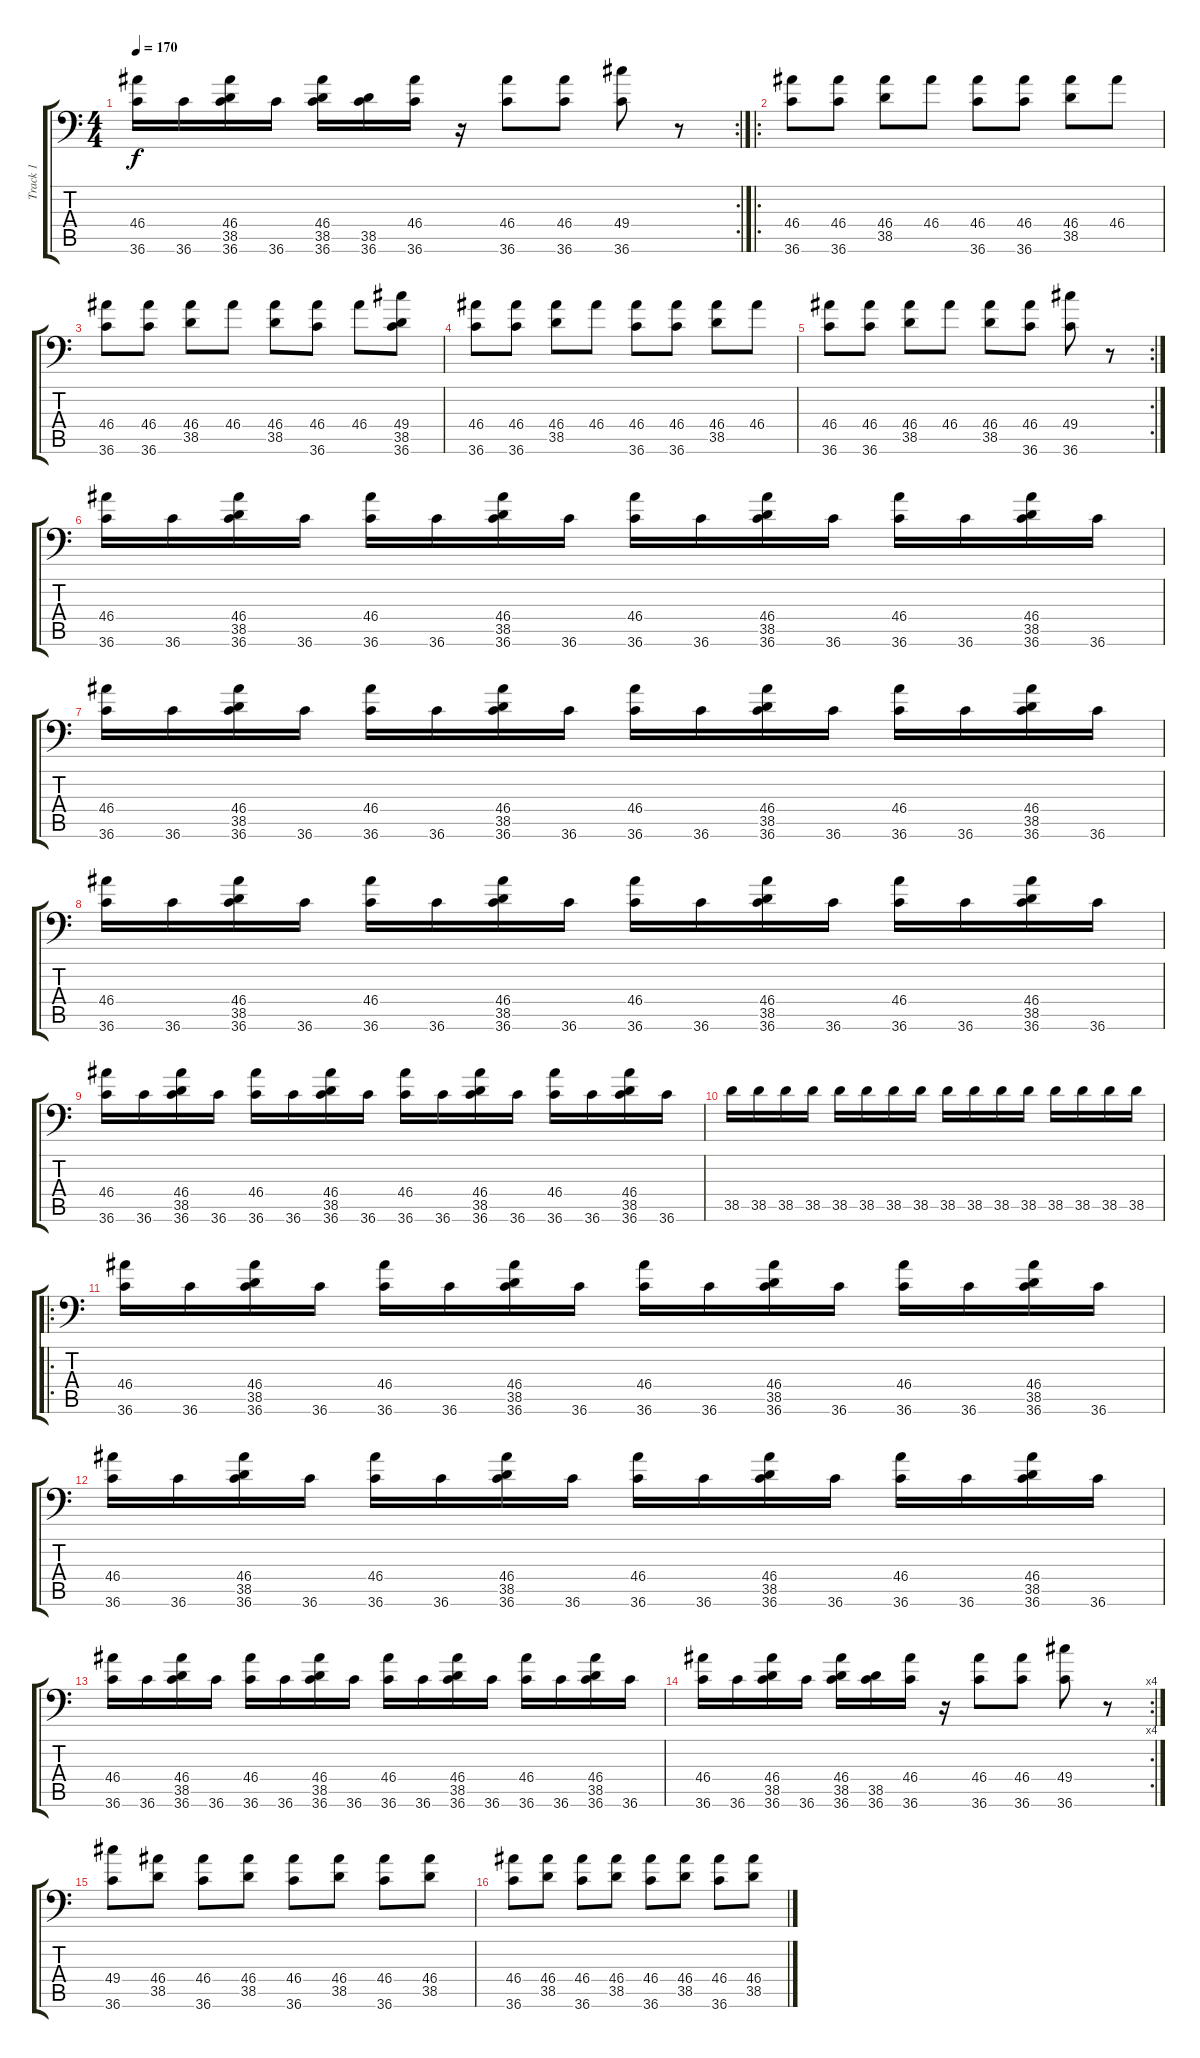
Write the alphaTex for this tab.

\track ("Track 1" "Track 1") {instrument acousticgrandpiano}
\staff {score tabs}
\tuning (C-1 C-1 C-1 C-1 C-1 C-1) {hide}
\rc 2
\ts (4 4)
\tempo 170
\clef f4
\ks c
(46.4 36.6).16{dy f} 36.6.16 (46.4 38.5 36.6).16 36.6.16 (46.4 38.5 36.6).16 (38.5 36.6).16 (46.4 36.6).16 r.16 (46.4 36.6).8 (46.4 36.6).8 (49.4 36.6).8 r.8 |
\ro
(46.4 36.6).8 (46.4 36.6).8 (46.4 38.5).8 46.4.8 (46.4 36.6).8 (46.4 36.6).8 (46.4 38.5).8 46.4.8 |
(46.4 36.6).8 (46.4 36.6).8 (46.4 38.5).8 46.4.8 (46.4 38.5).8 (46.4 36.6).8 46.4.8 (49.4 38.5 36.6).8 |
(46.4 36.6).8 (46.4 36.6).8 (46.4 38.5).8 46.4.8 (46.4 36.6).8 (46.4 36.6).8 (46.4 38.5).8 46.4.8 |
\rc 2
(46.4 36.6).8 (46.4 36.6).8 (46.4 38.5).8 46.4.8 (46.4 38.5).8 (46.4 36.6).8 (49.4 36.6).8 r.8 |
(46.4 36.6).16 36.6.16 (46.4 38.5 36.6).16 36.6.16 (46.4 36.6).16 36.6.16 (46.4 38.5 36.6).16 36.6.16 (46.4 36.6).16 36.6.16 (46.4 38.5 36.6).16 36.6.16 (46.4 36.6).16 36.6.16 (46.4 38.5 36.6).16 36.6.16 |
(46.4 36.6).16 36.6.16 (46.4 38.5 36.6).16 36.6.16 (46.4 36.6).16 36.6.16 (46.4 38.5 36.6).16 36.6.16 (46.4 36.6).16 36.6.16 (46.4 38.5 36.6).16 36.6.16 (46.4 36.6).16 36.6.16 (46.4 38.5 36.6).16 36.6.16 |
(46.4 36.6).16 36.6.16 (46.4 38.5 36.6).16 36.6.16 (46.4 36.6).16 36.6.16 (46.4 38.5 36.6).16 36.6.16 (46.4 36.6).16 36.6.16 (46.4 38.5 36.6).16 36.6.16 (46.4 36.6).16 36.6.16 (46.4 38.5 36.6).16 36.6.16 |
(46.4 36.6).16 36.6.16 (46.4 38.5 36.6).16 36.6.16 (46.4 36.6).16 36.6.16 (46.4 38.5 36.6).16 36.6.16 (46.4 36.6).16 36.6.16 (46.4 38.5 36.6).16 36.6.16 (46.4 36.6).16 36.6.16 (46.4 38.5 36.6).16 36.6.16 |
38.5.16 38.5.16 38.5.16 38.5.16 38.5.16 38.5.16 38.5.16 38.5.16 38.5.16 38.5.16 38.5.16 38.5.16 38.5.16 38.5.16 38.5.16 38.5.16 |
\ro
(46.4 36.6).16 36.6.16 (46.4 38.5 36.6).16 36.6.16 (46.4 36.6).16 36.6.16 (46.4 38.5 36.6).16 36.6.16 (46.4 36.6).16 36.6.16 (46.4 38.5 36.6).16 36.6.16 (46.4 36.6).16 36.6.16 (46.4 38.5 36.6).16 36.6.16 |
(46.4 36.6).16 36.6.16 (46.4 38.5 36.6).16 36.6.16 (46.4 36.6).16 36.6.16 (46.4 38.5 36.6).16 36.6.16 (46.4 36.6).16 36.6.16 (46.4 38.5 36.6).16 36.6.16 (46.4 36.6).16 36.6.16 (46.4 38.5 36.6).16 36.6.16 |
(46.4 36.6).16 36.6.16 (46.4 38.5 36.6).16 36.6.16 (46.4 36.6).16 36.6.16 (46.4 38.5 36.6).16 36.6.16 (46.4 36.6).16 36.6.16 (46.4 38.5 36.6).16 36.6.16 (46.4 36.6).16 36.6.16 (46.4 38.5 36.6).16 36.6.16 |
\rc 4
(46.4 36.6).16 36.6.16 (46.4 38.5 36.6).16 36.6.16 (46.4 38.5 36.6).16 (38.5 36.6).16 (46.4 36.6).16 r.16 (46.4 36.6).8 (46.4 36.6).8 (49.4 36.6).8 r.8 |
(49.4 36.6).8 (46.4 38.5).8 (46.4 36.6).8 (46.4 38.5).8 (46.4 36.6).8 (46.4 38.5).8 (46.4 36.6).8 (46.4 38.5).8 |
(46.4 36.6).8 (46.4 38.5).8 (46.4 36.6).8 (46.4 38.5).8 (46.4 36.6).8 (46.4 38.5).8 (46.4 36.6).8 (46.4 38.5).8
